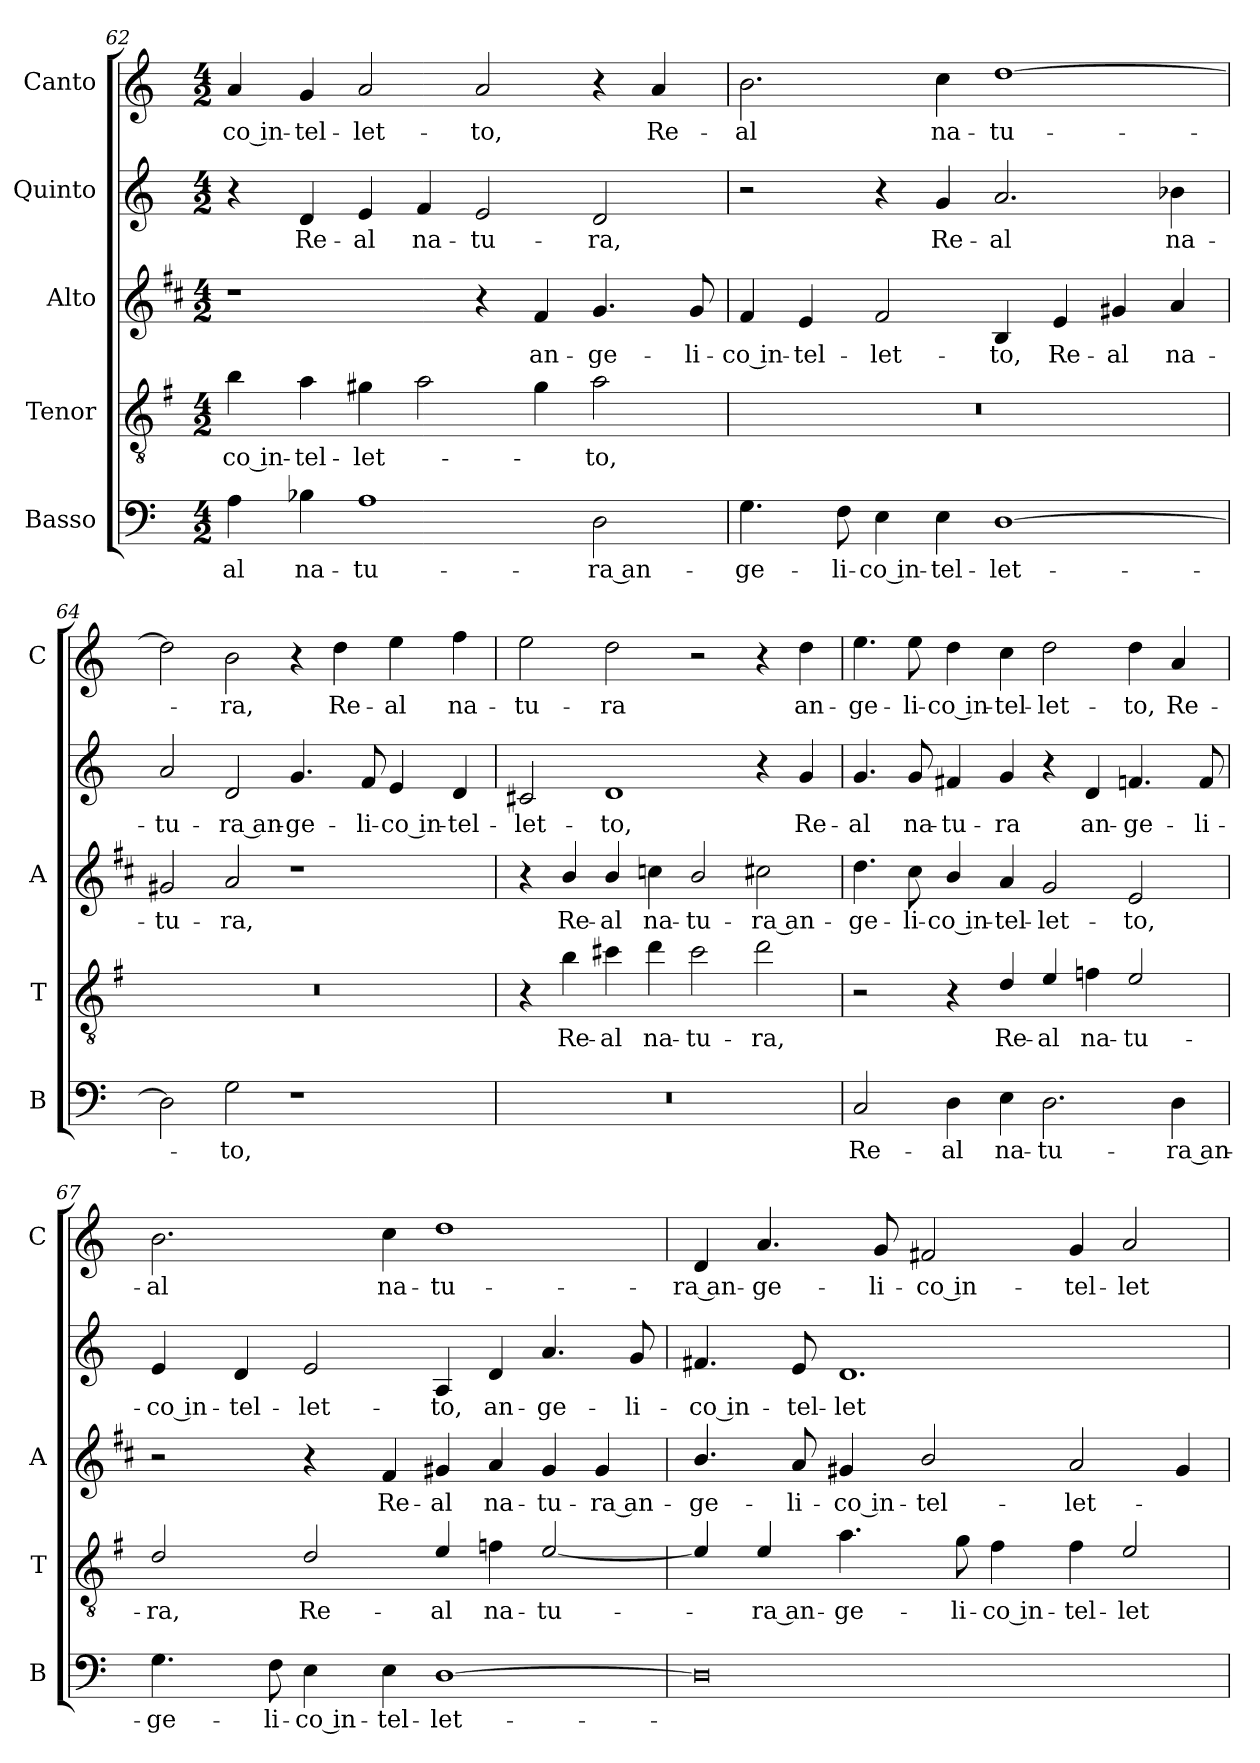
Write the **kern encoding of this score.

**kern	**text	**kern	**text	**kern	**text	**kern	**text	**kern	**text
*part5	*part5	*part4	*part4	*part3	*part3	*part2	*part2	*part1	*part1
*staff5	*staff5	*staff4	*staff4	*staff3	*staff3	*staff2	*staff2	*staff1	*staff1
*I"Basso	*	*I"Tenor	*	*I"Alto	*	*I"Quinto	*	*I"Canto	*
*I'B	*	*I'T	*	*I'A	*	*	*	*I'C	*
!!LO:LB:g=z
*clefF4	*	*clefGv2	*	*clefG2	*	*clefG2	*	*clefG2	*
*	*	*ITrd4c7	*	*ITrd1c2	*	*	*	*	*
*k[]	*	*k[]	*	*k[]	*	*k[]	*	*k[]	*
*C:	*	*C:	*	*C:	*	*C:	*	*C:	*
*M4/2	*	*M4/2	*	*M4/2	*	*M4/2	*	*M4/2	*
=62	=62	=62	=62	=62	=62	=62	=62	=62	=62
!	!LO:LY:b	!	!LO:LY:b	!	!	!	!	!	!LO:LY:b
4A\	-al	4e\	-co in-	1r	.	4r	.	4a/	-co in-
!	!LO:LY:b	!	!LO:LY:b	!	!	!	!LO:LY:b	!	!LO:LY:b
4B-X\	na-	4d\	-tel-	.	.	4d/	Re-	4g/	-tel-
!	!LO:LY:b	!	!LO:LY:b	!	!	!	!LO:LY:b	!	!LO:LY:b
1A	-tu-	4c#X\	-let-	.	.	4e/	-al	2a/	-let-
!	!	!	!	!	!	!	!LO:LY:b	!	!
.	.	2d\	.	.	.	4f/	na-	.	.
!	!	!	!	!	!	!	!LO:LY:b	!	!LO:LY:b
.	.	.	.	4r	.	2e/	-tu-	2a/	-to,
!	!	!	!	!	!LO:LY:b	!	!	!	!
.	.	4c#\	.	4e/	an-	.	.	.	.
!	!LO:LY:b	!	!LO:LY:b	!	!LO:LY:b	!	!LO:LY:b	!	!
2D\	-ra an-	2d\	-to,	4.f/	-ge-	2d/	-ra,	4r	.
!	!	!	!	!	!	!	!	!	!LO:LY:b
.	.	.	.	.	.	.	.	4a/	Re-
!	!	!	!	!	!LO:LY:b	!	!	!	!
.	.	.	.	8f/	-li-	.	.	.	.
=63	=63	=63	=63	=63	=63	=63	=63	=63	=63
!	!LO:LY:b	!	!	!	!LO:LY:b	!	!	!	!LO:LY:b
4.G\	-ge-	0r	.	4e/	-co in-	2r	.	2.b\	-al
!	!	!	!	!	!LO:LY:b	!	!	!	!
.	.	.	.	4d/	-tel-	.	.	.	.
!	!LO:LY:b	!	!	!	!	!	!	!	!
8F\	-li-	.	.	.	.	.	.	.	.
!	!LO:LY:b	!	!	!	!LO:LY:b	!	!	!	!
4E\	-co in-	.	.	2e/	-let-	4r	.	.	.
!	!LO:LY:b	!	!	!	!	!	!LO:LY:b	!	!LO:LY:b
4E\	-tel-	.	.	.	.	4g/	Re-	4cc\	na-
!	!LO:LY:b	!	!	!	!LO:LY:b	!	!LO:LY:b	!	!LO:LY:b
[1D	-let-	.	.	4A/	-to,	2.a/	-al	[1dd	-tu-
!	!	!	!	!	!LO:LY:b	!	!	!	!
.	.	.	.	4d/	Re-	.	.	.	.
!	!	!	!	!	!LO:LY:b	!	!	!	!
.	.	.	.	4f#X/	-al	.	.	.	.
!	!	!	!	!	!LO:LY:b	!	!LO:LY:b	!	!
.	.	.	.	4g/	na-	4b-X\	na-	.	.
=64	=64	=64	=64	=64	=64	=64	=64	=64	=64
!	!	!	!	!	!LO:LY:b	!	!LO:LY:b	!	!
2D\]	.	0r	.	2f#X/	-tu-	2a/	-tu-	2dd\]	.
!	!LO:LY:b	!	!	!	!LO:LY:b	!	!LO:LY:b	!	!LO:LY:b
2G\	-to,	.	.	2g/	-ra,	2d/	-ra an-	2b\	-ra,
!	!	!	!	!	!	!	!LO:LY:b	!	!
1r	.	.	.	1r	.	4.g/	-ge-	4r	.
!	!	!	!	!	!	!	!	!	!LO:LY:b
.	.	.	.	.	.	.	.	4dd\	Re-
!	!	!	!	!	!	!	!LO:LY:b	!	!
.	.	.	.	.	.	8f/	-li-	.	.
!	!	!	!	!	!	!	!LO:LY:b	!	!LO:LY:b
.	.	.	.	.	.	4e/	-co in-	4ee\	-al
!	!	!	!	!	!	!	!LO:LY:b	!	!LO:LY:b
.	.	.	.	.	.	4d/	-tel-	4ff\	na-
=65	=65	=65	=65	=65	=65	=65	=65	=65	=65
!	!	!	!	!	!	!	!LO:LY:b	!	!LO:LY:b
0r	.	4r	.	4r	.	2c#X/	-let-	2ee\	-tu-
!	!	!	!LO:LY:b	!	!LO:LY:b	!	!	!	!
.	.	4e\	Re-	4a/	Re-	.	.	.	.
!	!	!	!LO:LY:b	!	!LO:LY:b	!	!LO:LY:b	!	!LO:LY:b
.	.	4f#X\	-al	4a/	-al	1d	-to,	2dd\	-ra
!	!	!	!LO:LY:b	!	!LO:LY:b	!	!	!	!
.	.	4g\	na-	4b-X\	na-	.	.	.	.
!	!	!	!LO:LY:b	!	!LO:LY:b	!	!	!	!
.	.	2f#\	-tu-	2a/	-tu-	.	.	2r	.
!	!	!	!LO:LY:b	!	!LO:LY:b	!	!	!	!
.	.	2g\	-ra,	2bn\	-ra an-	4r	.	4r	.
!	!	!	!	!	!	!	!LO:LY:b	!	!LO:LY:b
.	.	.	.	.	.	4g/	Re-	4dd\	an-
!!LO:LB:g=z
=66	=66	=66	=66	=66	=66	=66	=66	=66	=66
!	!LO:LY:b	!	!	!	!LO:LY:b	!	!LO:LY:b	!	!LO:LY:b
2C/	Re-	2r	.	4.cc\	-ge-	4.g/	-al	4.ee\	-ge-
!	!	!	!	!	!LO:LY:b	!	!LO:LY:b	!	!LO:LY:b
.	.	.	.	8b\	-li-	8g/	na-	8ee\	-li-
!	!LO:LY:b	!	!	!	!LO:LY:b	!	!LO:LY:b	!	!LO:LY:b
4D\	-al	4r	.	4a/	-co in-	4f#X/	-tu-	4dd\	-co in-
!	!LO:LY:b	!	!LO:LY:b	!	!LO:LY:b	!	!LO:LY:b	!	!LO:LY:b
4E\	na-	4G/	Re-	4g/	-tel-	4g/	-ra	4cc\	-tel-
!	!LO:LY:b	!	!LO:LY:b	!	!LO:LY:b	!	!	!	!LO:LY:b
2.D\	-tu-	4A/	-al	2f/	-let-	4r	.	2dd\	-let-
!	!	!	!LO:LY:b	!	!	!	!LO:LY:b	!	!
.	.	4B-X\	na-	.	.	4d/	an-	.	.
!	!	!	!LO:LY:b	!	!LO:LY:b	!	!LO:LY:b	!	!LO:LY:b
.	.	2A/	-tu-	2d/	-to,	4.fn/	-ge-	4dd\	-to,
!	!LO:LY:b	!	!	!	!	!	!	!	!LO:LY:b
4D\	-ra an-	.	.	.	.	.	.	4a/	Re-
!	!	!	!	!	!	!	!LO:LY:b	!	!
.	.	.	.	.	.	8f/	-li-	.	.
=67	=67	=67	=67	=67	=67	=67	=67	=67	=67
!	!LO:LY:b	!	!LO:LY:b	!	!	!	!LO:LY:b	!	!LO:LY:b
4.G\	-ge-	2G/	-ra,	2r	.	4e/	-co in-	2.b\	-al
!	!	!	!	!	!	!	!LO:LY:b	!	!
.	.	.	.	.	.	4d/	-tel-	.	.
!	!LO:LY:b	!	!	!	!	!	!	!	!
8F\	-li-	.	.	.	.	.	.	.	.
!	!LO:LY:b	!	!LO:LY:b	!	!	!	!LO:LY:b	!	!
4E\	-co in-	2G/	Re-	4r	.	2e/	-let-	.	.
!	!LO:LY:b	!	!	!	!LO:LY:b	!	!	!	!LO:LY:b
4E\	-tel-	.	.	4e/	Re-	.	.	4cc\	na-
!	!LO:LY:b	!	!LO:LY:b	!	!LO:LY:b	!	!LO:LY:b	!	!LO:LY:b
[1D	-let-	4A/	-al	4f#X/	-al	4A/	-to,	1dd	-tu-
!	!	!	!LO:LY:b	!	!LO:LY:b	!	!LO:LY:b	!	!
.	.	4B-X\	na-	4g/	na-	4d/	an-	.	.
!	!	!	!LO:LY:b	!	!LO:LY:b	!	!LO:LY:b	!	!
.	.	[2A/	-tu-	4f#/	-tu-	4.a/	-ge-	.	.
!	!	!	!	!	!LO:LY:b	!	!	!	!
.	.	.	.	4f#/	-ra an-	.	.	.	.
!	!	!	!	!	!	!	!LO:LY:b	!	!
.	.	.	.	.	.	8g/	-li-	.	.
=68	=68	=68	=68	=68	=68	=68	=68	=68	=68
!	!	!	!	!	!LO:LY:b	!	!LO:LY:b	!	!LO:LY:b
0D]	.	4A/]	.	4.a/	-ge-	4.f#X/	-co in-	4d/	-ra an-
!	!	!	!LO:LY:b	!	!	!	!	!	!LO:LY:b
.	.	4A/	-ra an-	.	.	.	.	4.a/	-ge-
!	!	!	!	!	!LO:LY:b	!	!LO:LY:b	!	!
.	.	.	.	8g/	-li-	8e/	-tel-	.	.
!	!	!	!LO:LY:b	!	!LO:LY:b	!	!LO:LY:b	!	!
.	.	4.d\	-ge-	4f#X/	-co in-	1.d	-let-	.	.
!	!	!	!	!	!	!	!	!	!LO:LY:b
.	.	.	.	.	.	.	.	8g/	-li-
!	!	!	!	!	!LO:LY:b	!	!	!	!LO:LY:b
.	.	.	.	2a/	-tel-	.	.	2f#X/	-co in-
!	!	!	!LO:LY:b	!	!	!	!	!	!
.	.	8c\	-li-	.	.	.	.	.	.
!	!	!	!LO:LY:b	!	!	!	!	!	!
.	.	4B\	-co in-	.	.	.	.	.	.
!	!	!	!LO:LY:b	!	!LO:LY:b	!	!	!	!LO:LY:b
.	.	4B\	-tel-	2g/	-let-	.	.	4g/	-tel-
!	!	!	!LO:LY:b	!	!	!	!	!	!LO:LY:b
.	.	2A/	-let-	.	.	.	.	2a/	-let-
.	.	.	.	4f#/	.	.	.	.	.
=	=	=	=	=	=	=	=	=	=
*-	*-	*-	*-	*-	*-	*-	*-	*-	*-
